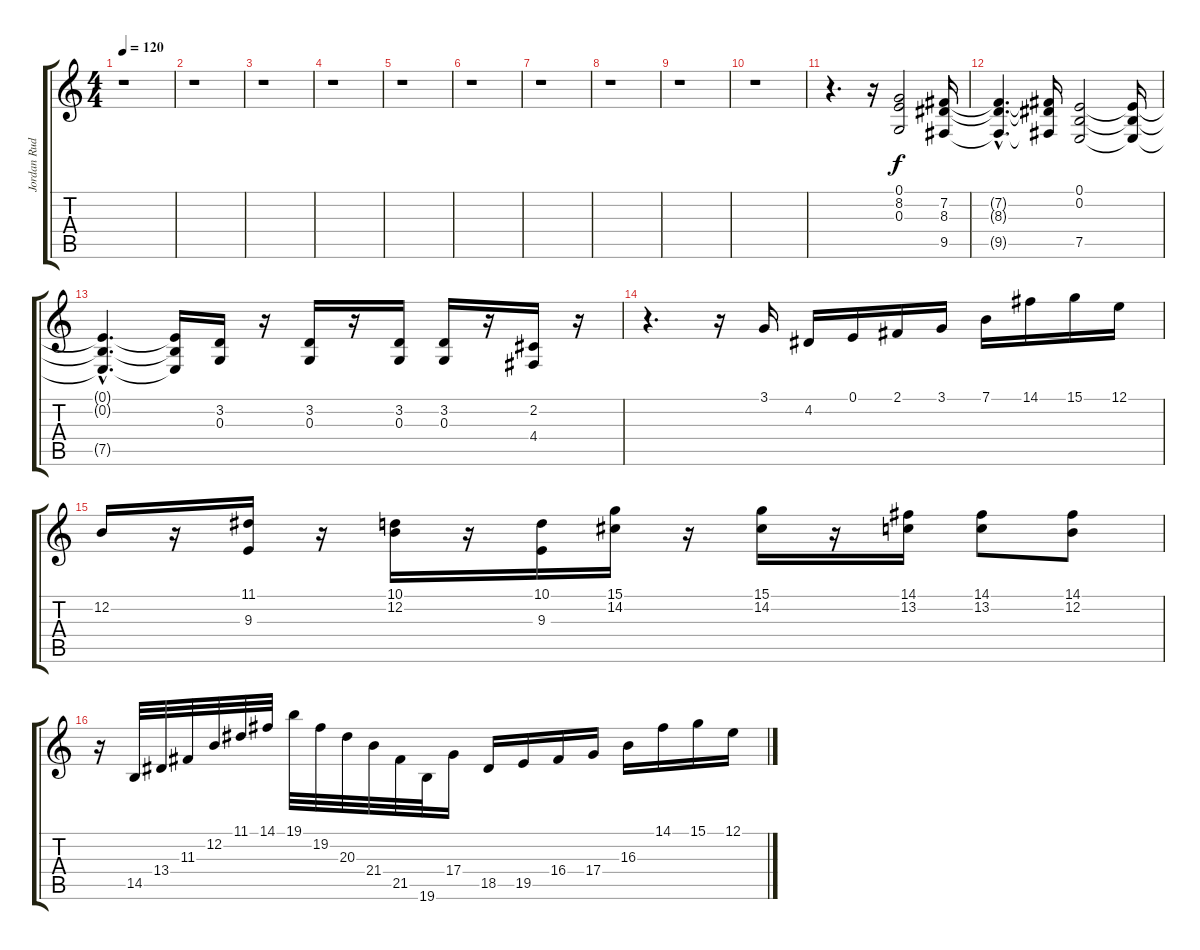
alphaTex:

\track ("Jordan Rudess - Piano" "Jordan Rud") {instrument brightacousticpiano}
\staff {score tabs}
\tuning (E4 B3 G3 D3 A2 E2) {hide}
\ts (4 4)
\tempo 120
\clef g2
\ks c
r.1{dy f} |
r.1 |
r.1 |
r.1 |
r.1 |
r.1 |
r.1 |
r.1 |
r.1 |
r.1 |
r.4{d} r.16 (0.1 8.2 0.3).2{volume 8} (7.2 8.3 9.5).16 |
(7.2{hac t} 8.3{hac t} 9.5{hac t}).4{d} (7.2{t} 8.3{t} 9.5{t}).16 (0.1 0.2 7.5).2 (0.1{t} 0.2{t} 7.5{t}).16 |
(0.1{hac t} 0.2{hac t} 7.5{hac t}).4{d} (0.1{t} 0.2{t} 7.5{t}).16 (3.2 0.3).16 r.16 (3.2 0.3).16 r.16 (3.2 0.3).16 (3.2 0.3).16 r.16 (2.2 4.4).16 r.16 |
r.4{d} r.16 3.1.16{volume 10} 4.2.16 0.1.16 2.1.16 3.1.16 7.1.16 14.1.16 15.1.16 12.1.16 |
12.2.16 r.16 (11.1 9.3).16 r.16 (10.1 12.2).16 r.16 (10.1 9.3).16 (15.1 14.2).16 r.16 (15.1 14.2).16 r.16 (14.1 13.2).16 (14.1 13.2).8 (14.1 12.2).8 |
r.16 14.5.32 13.4.32 11.3.32 12.2.32 11.1.32 14.1.32 19.1.32 19.2.32 20.3.32 21.4.32 21.5.32 19.6.32 17.4.16 18.5.16 19.5.16 16.4.16 17.4.16 16.3.16 14.1.16 15.1.16 12.1.16
